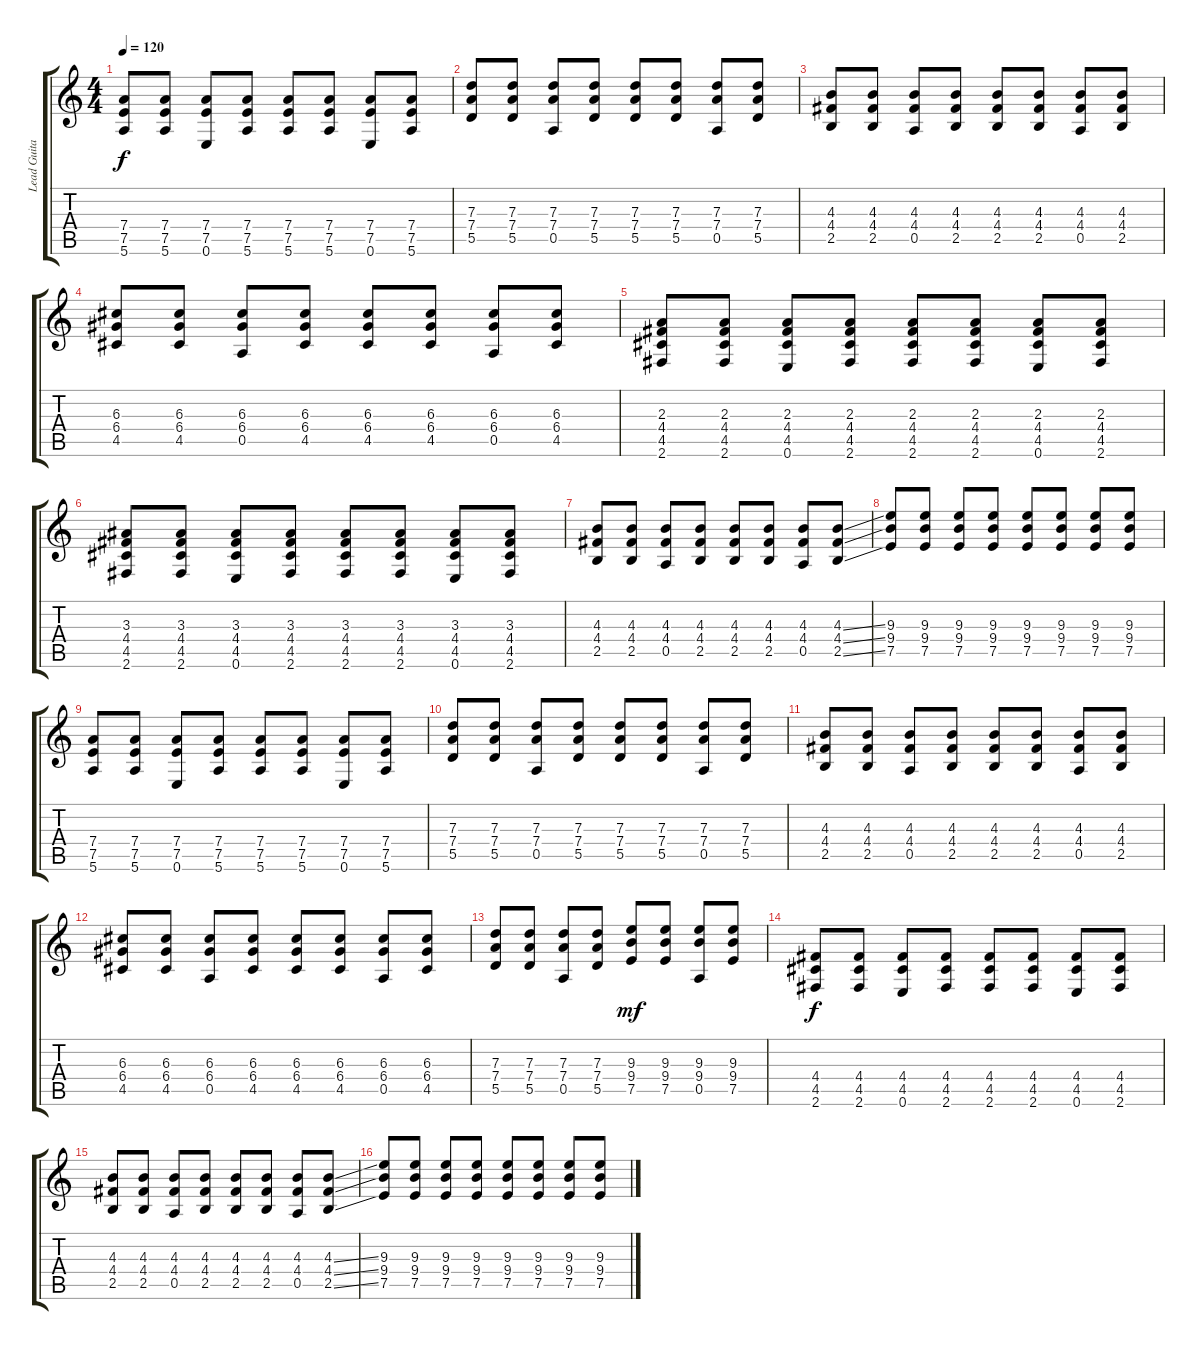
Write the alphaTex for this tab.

\track ("Lead Guitar" "Lead Guita") {instrument distortionguitar}
\staff {score tabs}
\tuning (E4 B3 G3 D3 A2 E2) {hide}
\ts (4 4)
\tempo 120
\clef g2
\ks c
(7.4 7.5 5.6).8{dy f} (7.4 7.5 5.6).8 (7.4 7.5 0.6).8 (7.4 7.5 5.6).8 (7.4 7.5 5.6).8 (7.4 7.5 5.6).8 (7.4 7.5 0.6).8 (7.4 7.5 5.6).8 |
(7.3 7.4 5.5).8 (7.3 7.4 5.5).8 (7.3 7.4 0.5).8 (7.3 7.4 5.5).8 (7.3 7.4 5.5).8 (7.3 7.4 5.5).8 (7.3 7.4 0.5).8 (7.3 7.4 5.5).8 |
(4.3 4.4 2.5).8 (4.3 4.4 2.5).8 (4.3 4.4 0.5).8 (4.3 4.4 2.5).8 (4.3 4.4 2.5).8 (4.3 4.4 2.5).8 (4.3 4.4 0.5).8 (4.3 4.4 2.5).8 |
(6.3 6.4 4.5).8 (6.3 6.4 4.5).8 (6.3 6.4 0.5).8 (6.3 6.4 4.5).8 (6.3 6.4 4.5).8 (6.3 6.4 4.5).8 (6.3 6.4 0.5).8 (6.3 6.4 4.5).8 |
(2.3 4.4 4.5 2.6).8 (2.3 4.4 4.5 2.6).8 (2.3 4.4 4.5 0.6).8 (2.3 4.4 4.5 2.6).8 (2.3 4.4 4.5 2.6).8 (2.3 4.4 4.5 2.6).8 (2.3 4.4 4.5 0.6).8 (2.3 4.4 4.5 2.6).8 |
(3.3 4.4 4.5 2.6).8 (3.3 4.4 4.5 2.6).8 (3.3 4.4 4.5 0.6).8 (3.3 4.4 4.5 2.6).8 (3.3 4.4 4.5 2.6).8 (3.3 4.4 4.5 2.6).8 (3.3 4.4 4.5 0.6).8 (3.3 4.4 4.5 2.6).8 |
(4.3 4.4 2.5).8 (4.3 4.4 2.5).8 (4.3 4.4 0.5).8 (4.3 4.4 2.5).8 (4.3 4.4 2.5).8 (4.3 4.4 2.5).8 (4.3 4.4 0.5).8 (4.3{ss} 4.4{ss} 2.5{ss}).8 |
(9.3 9.4 7.5).8 (9.3 9.4 7.5).8 (9.3 9.4 7.5).8 (9.3 9.4 7.5).8 (9.3 9.4 7.5).8 (9.3 9.4 7.5).8 (9.3 9.4 7.5).8 (9.3 9.4 7.5).8 |
(7.4 7.5 5.6).8 (7.4 7.5 5.6).8 (7.4 7.5 0.6).8 (7.4 7.5 5.6).8 (7.4 7.5 5.6).8 (7.4 7.5 5.6).8 (7.4 7.5 0.6).8 (7.4 7.5 5.6).8 |
(7.3 7.4 5.5).8 (7.3 7.4 5.5).8 (7.3 7.4 0.5).8 (7.3 7.4 5.5).8 (7.3 7.4 5.5).8 (7.3 7.4 5.5).8 (7.3 7.4 0.5).8 (7.3 7.4 5.5).8 |
(4.3 4.4 2.5).8 (4.3 4.4 2.5).8 (4.3 4.4 0.5).8 (4.3 4.4 2.5).8 (4.3 4.4 2.5).8 (4.3 4.4 2.5).8 (4.3 4.4 0.5).8 (4.3 4.4 2.5).8 |
(6.3 6.4 4.5).8 (6.3 6.4 4.5).8 (6.3 6.4 0.5).8 (6.3 6.4 4.5).8 (6.3 6.4 4.5).8 (6.3 6.4 4.5).8 (6.3 6.4 0.5).8 (6.3 6.4 4.5).8 |
(7.3 7.4 5.5).8 (7.3 7.4 5.5).8 (7.3 7.4 0.5).8 (7.3 7.4 5.5).8 (9.3 9.4 7.5).8{dy mf} (9.3 9.4 7.5).8 (9.3 9.4 0.5).8 (9.3 9.4 7.5).8 |
(4.4 4.5 2.6).8{dy f} (4.4 4.5 2.6).8 (4.4 4.5 0.6).8 (4.4 4.5 2.6).8 (4.4 4.5 2.6).8 (4.4 4.5 2.6).8 (4.4 4.5 0.6).8 (4.4 4.5 2.6).8 |
(4.3 4.4 2.5).8 (4.3 4.4 2.5).8 (4.3 4.4 0.5).8 (4.3 4.4 2.5).8 (4.3 4.4 2.5).8 (4.3 4.4 2.5).8 (4.3 4.4 0.5).8 (4.3{ss} 4.4{ss} 2.5{ss}).8 |
(9.3 9.4 7.5).8 (9.3 9.4 7.5).8 (9.3 9.4 7.5).8 (9.3 9.4 7.5).8 (9.3 9.4 7.5).8 (9.3 9.4 7.5).8 (9.3 9.4 7.5).8 (9.3 9.4 7.5).8
